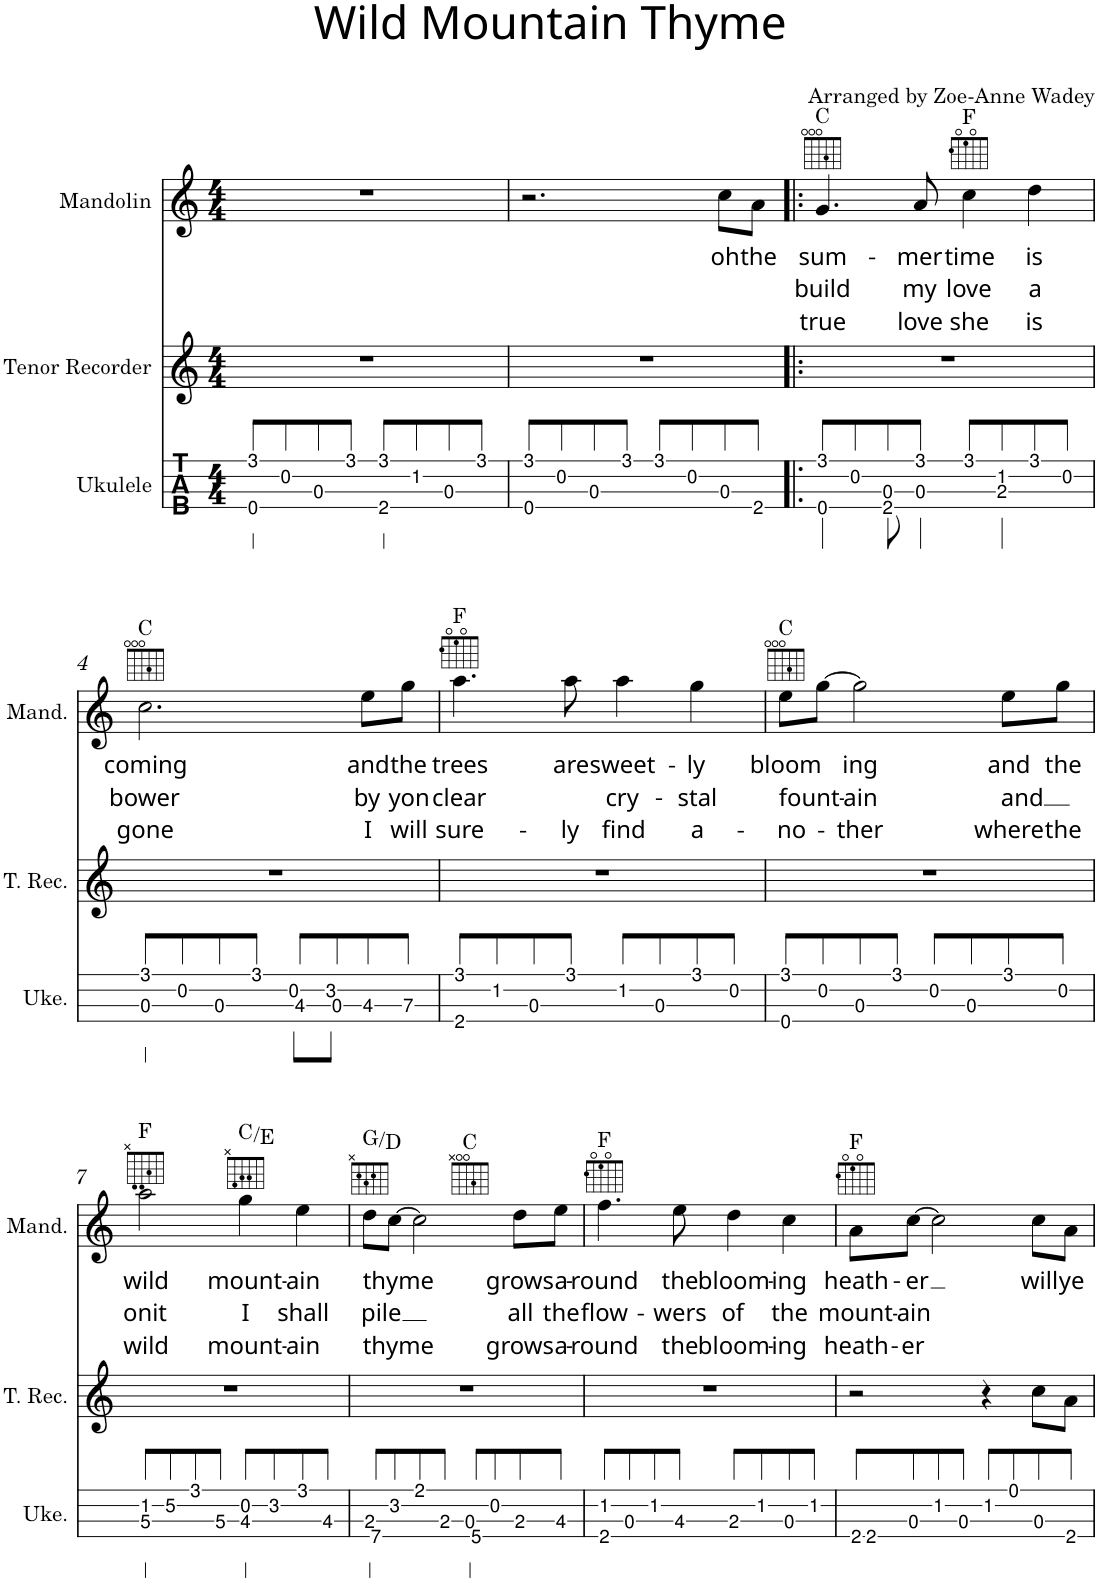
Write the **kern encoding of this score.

**kern	**kern	**kern	**text	**text	**text	**harte
*part3	*part2	*part1	*part1	*part1	*part1	*part1
*staff3	*staff2	*staff1	*staff1	*staff1	*staff1	*
*I"Ukulele	*I"Tenor Recorder	*I"Mandolin	*	*	*	*
*I'Uke.	*I'T. Rec.	*I'Mand.	*	*	*	*
*stria4	*	*	*	*	*	*
*	*clefG2	*clefG2	*	*	*	*
*k[]	*k[]	*k[]	*	*	*	*
*M4/4	*M4/4	*M4/4	*	*	*	*
=1	=1	=1	=1	=1	=1	=1
*^	*	*	*	*	*	*
8cc/L	2G\	1r	1r	.	.	.	.
8e/	.	.	.	.	.	.	.
8c/	.	.	.	.	.	.	.
8cc/J	.	.	.	.	.	.	.
8cc/L	2A\	.	.	.	.	.	.
8f/	.	.	.	.	.	.	.
8c/	.	.	.	.	.	.	.
8cc/J	.	.	.	.	.	.	.
=2	=2	=2	=2	=2	=2	=2	=2
8cc/L	1G	1r	2.r	.	.	.	.
8e/	.	.	.	.	.	.	.
8c/	.	.	.	.	.	.	.
8cc/J	.	.	.	.	.	.	.
8cc/L	.	.	.	.	.	.	.
8e/	.	.	.	.	.	.	.
!	!	!	!	!LO:LY:b	!	!	!
8c/	.	.	8cc\L	oh	.	.	.
!	!	!	!	!LO:LY:b	!	!	!
8A/J	.	.	8a\J	the	.	.	.
=3!|:	=3!|:	=3!|:	=3!|:	=3!|:	=3!|:	=3!|:	=3!|:
!	!	!	!	!LO:LY:b	!LO:LY:b	!LO:LY:b	!
8cc/L	4G\	1r	4.g/	sum-	build	true	C:maj
8e/	.	.	.	.	.	.	.
8c/	8A\	.	.	.	.	.	.
!	!	!	!	!LO:LY:b	!LO:LY:b	!LO:LY:b	!
8cc/J	4c\	.	8a/	-mer	my	love	.
!	!	!	!	!LO:LY:b	!LO:LY:b	!LO:LY:b	!
8cc/L	.	.	4cc\	time	love	she	F:maj
8f/	4d\	.	.	.	.	.	.
!	!	!	!	!LO:LY:b	!LO:LY:b	!LO:LY:b	!
8cc/	.	.	4dd\	is	a	is	.
8e/J	8ryy	.	.	.	.	.	.
!!LO:LB:g=z
=4	=4	=4	=4	=4	=4	=4	=4
!	!	!	!	!LO:LY:b	!LO:LY:b	!LO:LY:b	!
8cc/L	2c\	1r	2.cc\	coming	bower	gone	C:maj
8e/	.	.	.	.	.	.	.
8c/	.	.	.	.	.	.	.
8cc/J	.	.	.	.	.	.	.
8e/L	8e\L	.	.	.	.	.	.
8c/	8g\J	.	.	.	.	.	.
!	!	!	!	!LO:LY:b	!LO:LY:b	!LO:LY:b	!
8e/	4ryy	.	8ee\L	and	by	I	.
!	!	!	!	!LO:LY:b	!LO:LY:b	!LO:LY:b	!
8g/J	.	.	8gg\J	the	yon	will	.
=5	=5	=5	=5	=5	=5	=5	=5
!	!	!	!	!LO:LY:b	!LO:LY:b	!LO:LY:b	!
8cc/L	1A	1r	4.aa\	trees	clear	sure-	F:maj
8f/	.	.	.	.	.	.	.
8c/	.	.	.	.	.	.	.
!	!	!	!	!LO:LY:b	!	!LO:LY:b	!
8cc/J	.	.	8aa\	are	.	-ly	.
!	!	!	!	!LO:LY:b	!LO:LY:b	!LO:LY:b	!
8f/L	.	.	4aa\	sweet-	cry-	find	.
8c/	.	.	.	.	.	.	.
!	!	!	!	!LO:LY:b	!LO:LY:b	!LO:LY:b	!
8cc/	.	.	4gg\	-ly	-stal	a-	.
8e/J	.	.	.	.	.	.	.
=6	=6	=6	=6	=6	=6	=6	=6
!	!	!	!	!LO:LY:b	!LO:LY:b	!LO:LY:b	!
8cc/L	1G	1r	8ee\L	bloom	fount-	-no-	C:maj
8e/	.	.	[8gg\J	.	.	.	.
!	!	!	!	!LO:LY:b	!LO:LY:b	!LO:LY:b	!
8c/	.	.	2gg\]	ing	-ain	-ther	.
8cc/J	.	.	.	.	.	.	.
8e/L	.	.	.	.	.	.	.
8c/	.	.	.	.	.	.	.
!	!	!	!	!LO:LY:b	!LO:LY:b	!LO:LY:b	!
8cc/	.	.	8ee\L	and	and	where	.
!	!	!	!	!LO:LY:b	!	!LO:LY:b	!
8e/J	.	.	8gg\J	the	.	the	.
!!LO:LB:g=z
=7	=7	=7	=7	=7	=7	=7	=7
!	!	!	!	!LO:LY:b	!LO:LY:b	!LO:LY:b	!
8f/L	2f\	1r	2aa\	wild	onit	wild	F:maj
8a/	.	.	.	.	.	.	.
8cc/	.	.	.	.	.	.	.
8f/J	.	.	.	.	.	.	.
!	!	!	!	!LO:LY:b	!LO:LY:b	!LO:LY:b	!
8e/L	2e\	.	4gg\	mount-	I	mount-	C:maj/3
8g/	.	.	.	.	.	.	.
!	!	!	!	!LO:LY:b	!LO:LY:b	!LO:LY:b	!
8cc/	.	.	4ee\	-ain	shall	-ain	.
8e/J	.	.	.	.	.	.	.
=8	=8	=8	=8	=8	=8	=8	=8
!	!	!	!	!LO:LY:b	!LO:LY:b	!LO:LY:b	!
*	*	*	*^	*	*	*	*
8d/L	2d\	1r	8dd\L	2ryy	thyme	pile	thyme	G:maj/5
8g/	.	.	[8cc\J	.	.	.	.	.
8b/	.	.	2cc\]	.	.	.	.	.
8d/J	.	.	.	.	.	.	.	.
8c/L	2c\	.	.	2ryy	.	.	.	C:maj
8e/	.	.	.	.	.	.	.	.
!	!	!	!	!	!LO:LY:b	!LO:LY:b	!LO:LY:b	!
8d/	.	.	8dd\L	.	grows	all	grows	.
!	!	!	!	!	!LO:LY:b	!LO:LY:b	!LO:LY:b	!
8e/J	.	.	8ee\J	.	a-	the	a-	.
=9	=9	=9	=9	=9	=9	=9	=9	=9
!	!	!	!	!	!LO:LY:b	!LO:LY:b	!LO:LY:b	!
*	*	*	*v	*v	*	*	*	*
8f/L	1A	1r	4.ff\	-round	flow-	-round	F:maj
8c/	.	.	.	.	.	.	.
8f/	.	.	.	.	.	.	.
!	!	!	!	!LO:LY:b	!LO:LY:b	!LO:LY:b	!
8e/J	.	.	8ee\	the	-wers	the	.
!	!	!	!	!LO:LY:b	!LO:LY:b	!LO:LY:b	!
8d/L	.	.	4dd\	bloom-	of	bloom-	.
8f/	.	.	.	.	.	.	.
!	!	!	!	!LO:LY:b	!LO:LY:b	!LO:LY:b	!
8c/	.	.	4cc\	-ing	the	-ing	.
8f/J	.	.	.	.	.	.	.
=10	=10	=10	=10	=10	=10	=10	=10
!	!	!	!	!LO:LY:b	!LO:LY:b	!LO:LY:b	!
8A/L	1A	2r	8a\L	heath-	mount-	heath-	F:maj
!	!	!	!	!LO:LY:b	!LO:LY:b	!LO:LY:b	!
8c/	.	.	[8cc\J	-er	-ain	-er	.
8f/	.	.	2cc\]	.	.	.	.
8c/J	.	.	.	.	.	.	.
8f/L	.	4r	.	.	.	.	.
8a/	.	.	.	.	.	.	.
!	!	!	!	!LO:LY:b	!	!	!
8c/	.	8cc\L	8cc\L	will	.	.	.
!	!	!	!	!LO:LY:b	!	!	!
8A/J	.	8a\J	8a\J	ye	.	.	.
*v	*v	*	*	*	*	*	*
=	=	=	=	=	=	=
*-	*-	*-	*-	*-	*-	*-
